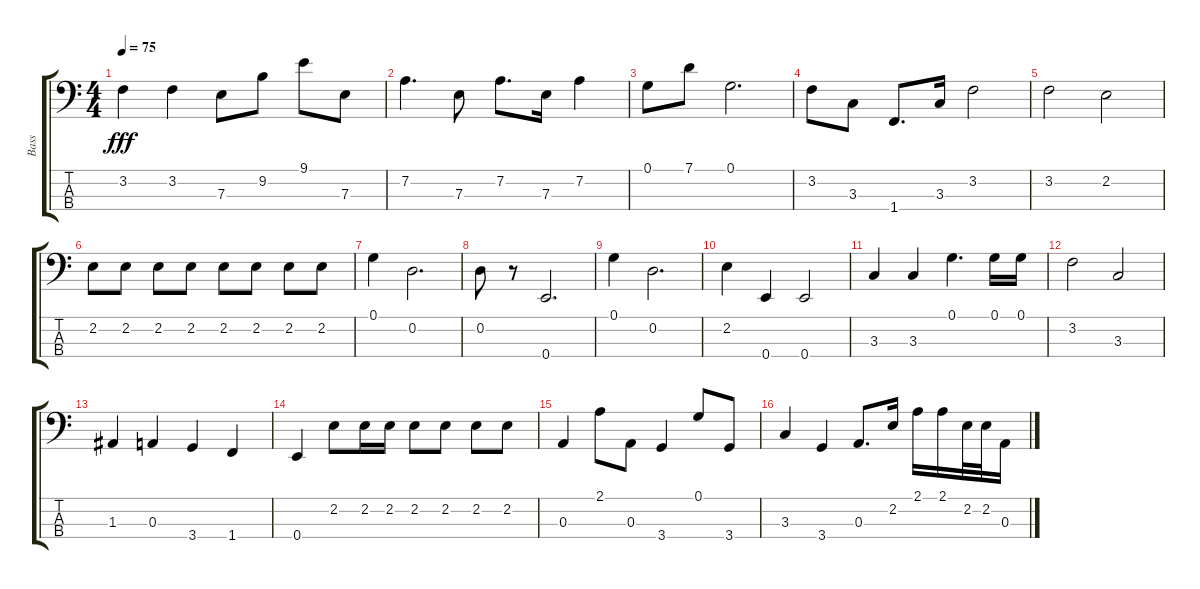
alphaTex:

\track ("Bass" "Bass") {instrument electricbassfinger}
\staff {score tabs}
\tuning (G2 D2 A1 E1) {hide}
\ts (4 4)
\tempo 75
\clef f4
\ks c
3.2.4{dy fff} 3.2.4 7.3.8 9.2.8 9.1.8 7.3.8 |
7.2.4{d} 7.3.8 7.2.8{d} 7.3.16 7.2.4 |
0.1.8 7.1.8 0.1.2{d} |
3.2.8 3.3.8 1.4.8{d} 3.3.16 3.2.2 |
3.2.2 2.2.2 |
2.2.8 2.2.8 2.2.8 2.2.8 2.2.8 2.2.8 2.2.8 2.2.8 |
0.1.4 0.2.2{d} |
0.2.8 r.8 0.4.2{d} |
0.1.4 0.2.2{d} |
2.2.4 0.4.4 0.4.2 |
3.3.4 3.3.4 0.1.4{d} 0.1.16 0.1.16 |
3.2.2 3.3.2 |
1.3.4 0.3.4 3.4.4 1.4.4 |
0.4.4 2.2.8 2.2.16 2.2.16 2.2.8 2.2.8 2.2.8 2.2.8 |
0.3.4 2.1.8 0.3.8 3.4.4 0.1.8 3.4.8 |
3.3.4 3.4.4 0.3.8{d} 2.2.16 2.1.16 2.1.16 2.2.32 2.2.32 0.3.16
